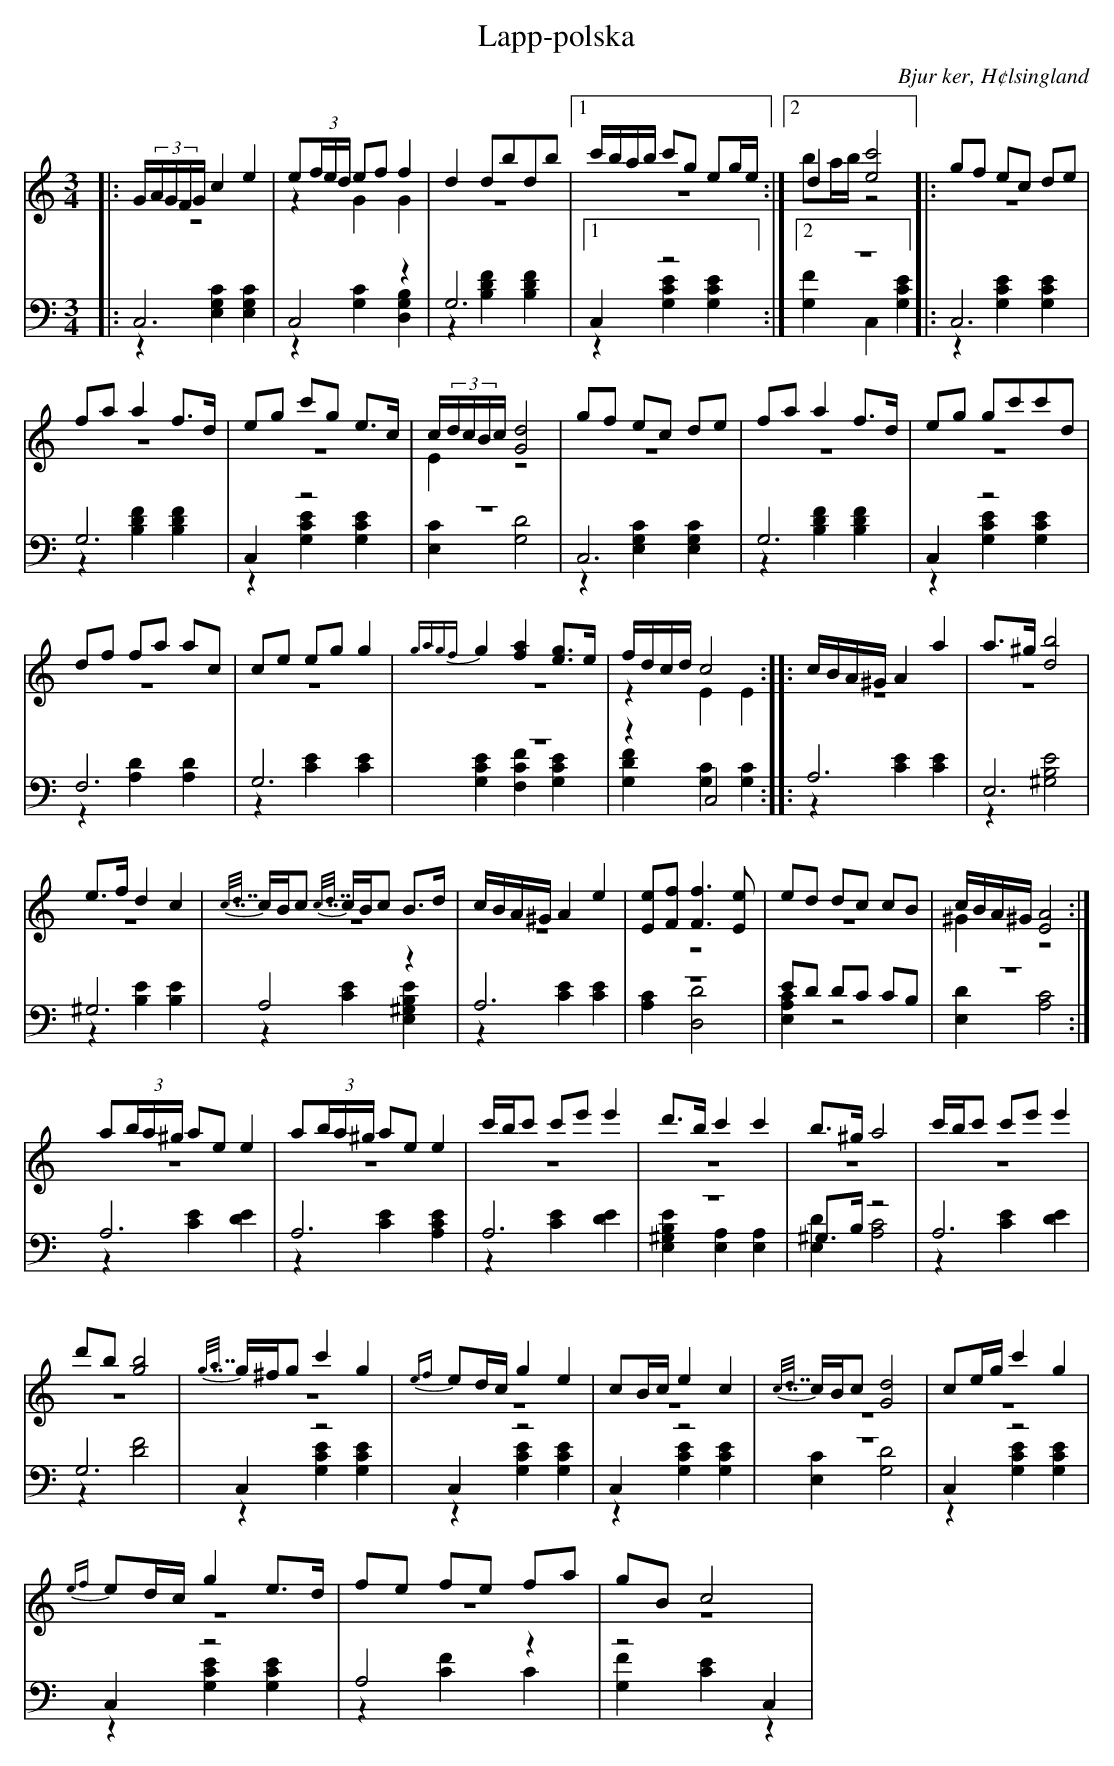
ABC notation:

X:1
T: Lapp-polska
O: Bjur ker, H¢lsingland
M: 3/4
L: 1/8
K: C
V:1
V:2 merge
V:3
V:4 merge
V:1
|:G/(3A/G/F/G/ c2 e2|e(3f/e/d/ ef f2|d2 dbdb|1 c'/b/a/b/ c'g eg/e/:|2 d2 [e4c'4]|:gf ec de|
fa a2 f>d|eg c'g e>c|c/(3d/c/B/c/ [G4d4]|gf ec de|fa a2 f>d|eg gc'c'd|
df fa ac|ce eg g2|{g8/5a8/5g8/5f8/5}g2 [f2a2] [eg]>e|f/d/c/d/  c4::c/B/A/^G/ A2 a2|a>^g [d4b4]|
e>f d2 c2|{c7/8d7/8}c/B/c {c7/8d7/8}c/B/c B>d|c/B/A/^G/ A2 e2|[Ee][Ff] [F3f3] [Ee] |ed dc cB|c/B/A/^G/ [E4A4]:|
a(3b/a/^g/ ae e2|a(3b/a/^g/ ae e2|c'/b/c' c'e' e'2  |d'>b c'2 c'2|b>^g a4|c'/b/c' c'e' e'2|
d'b [g4b4]|{g7/8a7/8}g/^f/g c'2 g2|{ef}ed/c/ g2 e2|cB/c/ e2 c2|{c7/8d7/8}c/B/c [G4d4]|ce/g/ c'2 g2|
{ef}ed/c/ g2 e>d|fe fe fa|gB c4|
V:2
|:z6|z2 G2 G2|z6|1 z6:|2 ba/b/ z4|:z6|
z6|z6|E2 z4|z6|z6|z6|
z6|z6|z6|z2 E2 E2:||:z6|z6|
z6|z6|z6|z6|z6|^G2 z4:|
|z6|z6|z6|z6|z6|z6|
z6|z6|z6|z6|z6|z6|
z6|z6|z6|
V:3  clef=bass
|:C,6|C,4 z2|G,6|1 C,2 z4:|2 z6|:C,6|
G,6|C,2 z4|z6|C,6|G,6|C,2 z4|
F,6|G,6|z6|z2 C,4::A,6|E,6|
^G,6|A,4 z2|A,6|z6|ED DC CB,|z6:|
A,6|A,6|A,6|z6|^G,>B, z4|A,6|
G,6|C,2 z4|C,2 z4|C,2 z4|z6|C,2 z4|
C,2 z4|A,4 z2|z4 C,2|
V:4  clef=bass
|:z2 [E,2G,2C2] [E,2G,2C2]|z2 [G,2C2] [D,2G,2B,2]|z2 [B,2D2F2] [B,2D2F2]|1 z2 [G,2C2E2] [G,2C2E2]:|2 [G,2F2] C,2 [G,2C2E2]|:z2 [G,2C2E2] [G,2C2E2]|z2 [B,2D2F2] [B,2D2F2]|z2 [G,2C2E2] [G,2C2E2]|[E,2C2] [G,4D4]|z2 [E,2G,2C2] [E,2G,2C2]|z2 [B,2D2F2] [B,2D2F2]| z2 [G,2C2E2] [G,2C2E2]|
z2 [A,2D2] [A,2D2]|z2 [C2E2] [C2E2]|[G,2C2E2] [F,2C2F2] [G,2C2E2] |[G,2D2F2] [G,2C2] [G,2C2]::z2 [C2E2] [C2E2]|z2 [^G,4B,4E4]|
z2 [B,2E2] [B,2E2]|z2 [C2E2] [E,2^G,2B,2E2]|z2 [C2E2] [C2E2]|[A,2C2] [D,4D4]|[E,2A,2C2] z4|[E,2D2] [A,4C4]:|
z2 [C2E2] [D2E2]|z2 [C2E2] [A,2C2E2]|z2 [C2E2] [D2E2]|[E,2^G,2B,2E2] [A,2E,2] [A,2E,2]|[E,2D2] [A,4C4]|z2 [C2E2] [D2E2]|
z2 [D4F4]|z2 [G,2C2E2] [G,2C2E2]|z2 [G,2C2E2] [G,2C2E2]|z2 [G,2C2E2] [G,2C2E2]|[E,2C2] [G,4D4]|z2 [G,2C2E2] [G,2C2E2]|
z2 [G,2C2E2] [G,2C2E2]|z2 [C2F2] C2|[G,2F2] [C2E2] z2|
